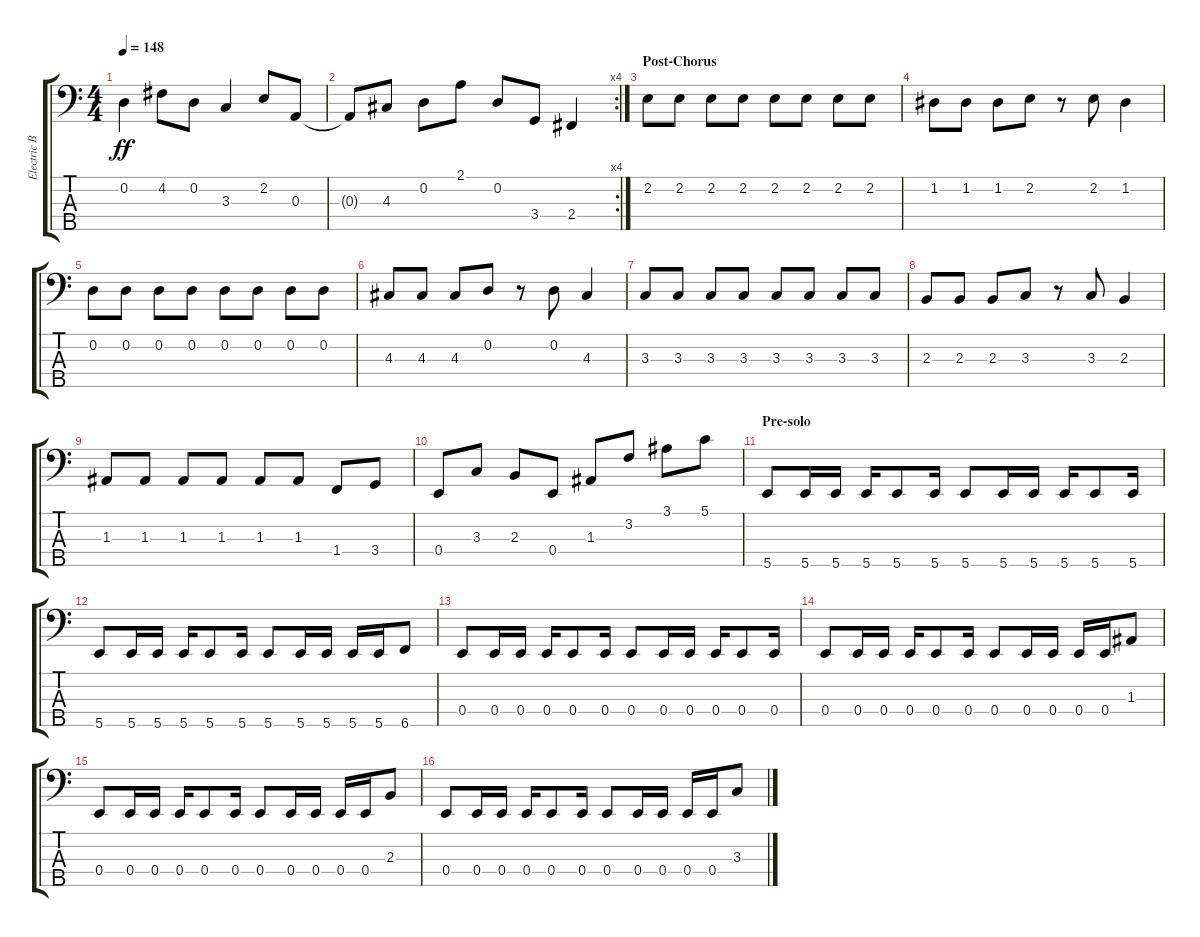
\track ("Electric Bass" "Electric B") {instrument electricbassfinger}
\staff {score tabs}
\tuning (G2 D2 A1 E1 B0) {hide}
\ts (4 4)
\tempo 148
\clef f4
\ks c
0.2.4{dy ff} 4.2.8 0.2.8 3.3.4 2.2.8 0.3.8 |
\rc 4
0.3{t}.8 4.3.8 0.2.8 2.1.8 0.2.8 3.4.8 2.4.4 |
\section ("" "Post-Chorus")
2.2.8 2.2.8 2.2.8 2.2.8 2.2.8 2.2.8 2.2.8 2.2.8 |
1.2.8 1.2.8 1.2.8 2.2.8 r.8 2.2.8 1.2.4 |
0.2.8 0.2.8 0.2.8 0.2.8 0.2.8 0.2.8 0.2.8 0.2.8 |
4.3.8 4.3.8 4.3.8 0.2.8 r.8 0.2.8 4.3.4 |
3.3.8 3.3.8 3.3.8 3.3.8 3.3.8 3.3.8 3.3.8 3.3.8 |
2.3.8 2.3.8 2.3.8 3.3.8 r.8 3.3.8 2.3.4 |
1.3.8 1.3.8 1.3.8 1.3.8 1.3.8 1.3.8 1.4.8 3.4.8 |
0.4.8 3.3.8 2.3.8 0.4.8 1.3.8 3.2.8 3.1.8 5.1.8 |
\section ("" "Pre-solo")
5.5.8 5.5.16 5.5.16 5.5.16 5.5.8 5.5.16 5.5.8 5.5.16 5.5.16 5.5.16 5.5.8 5.5.16 |
5.5.8 5.5.16 5.5.16 5.5.16 5.5.8 5.5.16 5.5.8 5.5.16 5.5.16 5.5.16 5.5.16 6.5.8 |
0.4.8 0.4.16 0.4.16 0.4.16 0.4.8 0.4.16 0.4.8 0.4.16 0.4.16 0.4.16 0.4.8 0.4.16 |
0.4.8 0.4.16 0.4.16 0.4.16 0.4.8 0.4.16 0.4.8 0.4.16 0.4.16 0.4.16 0.4.16 1.3.8 |
0.4.8 0.4.16 0.4.16 0.4.16 0.4.8 0.4.16 0.4.8 0.4.16 0.4.16 0.4.16 0.4.16 2.3.8 |
0.4.8 0.4.16 0.4.16 0.4.16 0.4.8 0.4.16 0.4.8 0.4.16 0.4.16 0.4.16 0.4.16 3.3.8
